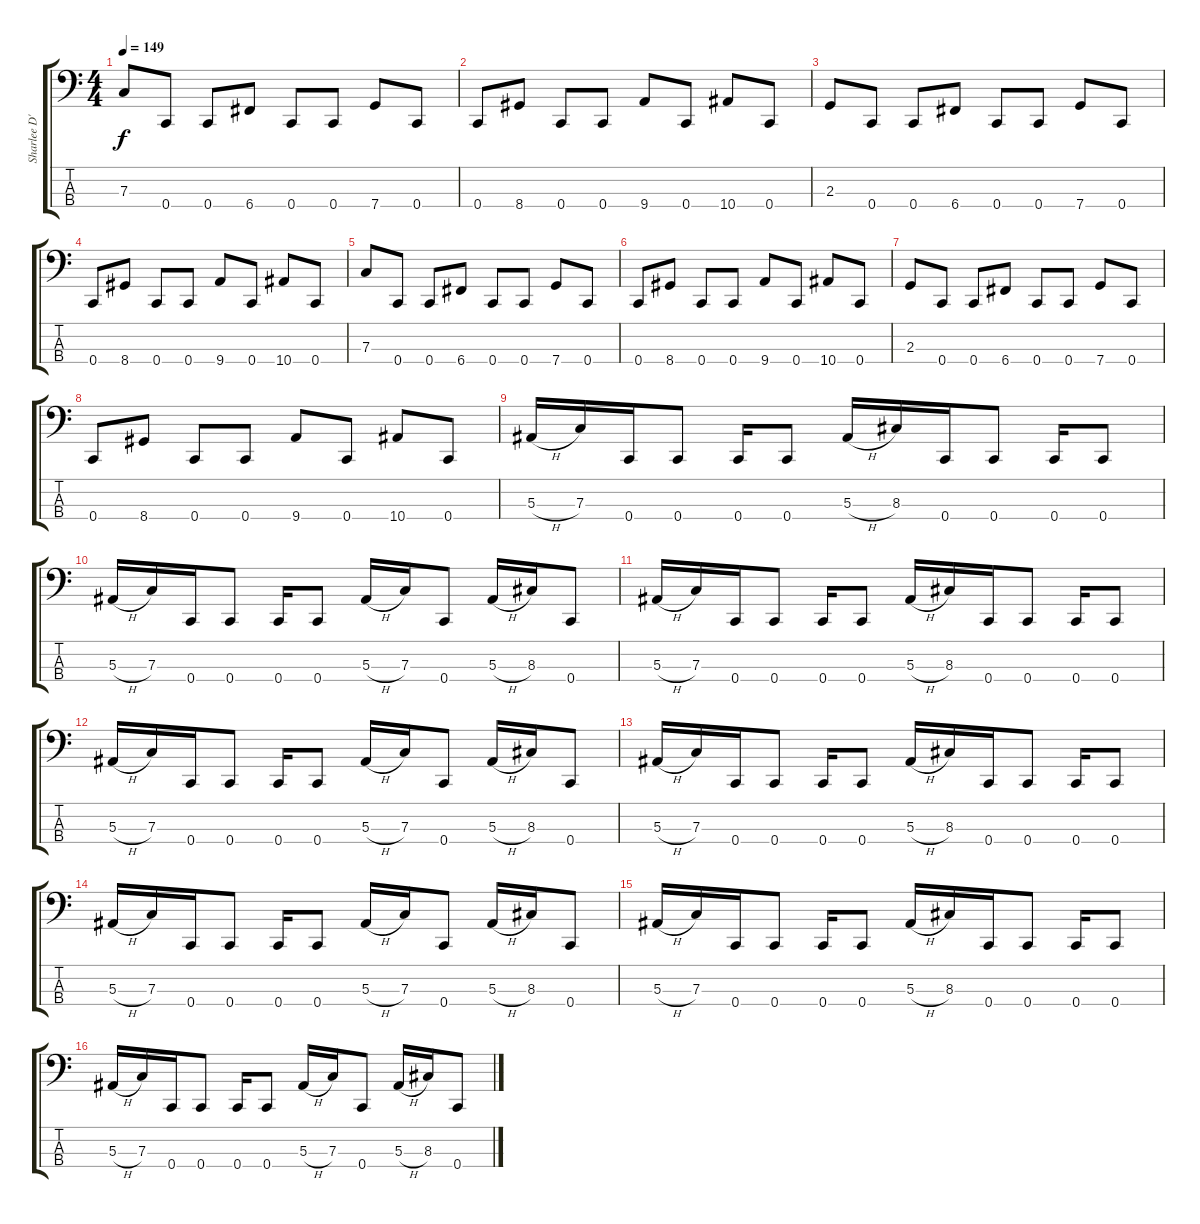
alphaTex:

\track ("Sharlee D'Angelo" "Sharlee D'") {instrument electricbassfinger}
\staff {score tabs}
\tuning (Eb2 Bb1 F1 C1) {hide}
\ts (4 4)
\tempo 149
\clef f4
\ks c
7.3.8{dy f} 0.4.8 0.4.8 6.4.8 0.4.8 0.4.8 7.4.8 0.4.8 |
0.4.8 8.4.8 0.4.8 0.4.8 9.4.8 0.4.8 10.4.8 0.4.8 |
2.3.8 0.4.8 0.4.8 6.4.8 0.4.8 0.4.8 7.4.8 0.4.8 |
0.4.8 8.4.8 0.4.8 0.4.8 9.4.8 0.4.8 10.4.8 0.4.8 |
7.3.8 0.4.8 0.4.8 6.4.8 0.4.8 0.4.8 7.4.8 0.4.8 |
0.4.8 8.4.8 0.4.8 0.4.8 9.4.8 0.4.8 10.4.8 0.4.8 |
2.3.8 0.4.8 0.4.8 6.4.8 0.4.8 0.4.8 7.4.8 0.4.8 |
0.4.8 8.4.8 0.4.8 0.4.8 9.4.8 0.4.8 10.4.8 0.4.8 |
5.3{h}.16 7.3.16 0.4.16 0.4.8 0.4.16 0.4.8 5.3{h}.16 8.3.16 0.4.16 0.4.8 0.4.16 0.4.8 |
5.3{h}.16 7.3.16 0.4.16 0.4.8 0.4.16 0.4.8 5.3{h}.16 7.3.16 0.4.8 5.3{h}.16 8.3.16 0.4.8 |
5.3{h}.16 7.3.16 0.4.16 0.4.8 0.4.16 0.4.8 5.3{h}.16 8.3.16 0.4.16 0.4.8 0.4.16 0.4.8 |
5.3{h}.16 7.3.16 0.4.16 0.4.8 0.4.16 0.4.8 5.3{h}.16 7.3.16 0.4.8 5.3{h}.16 8.3.16 0.4.8 |
5.3{h}.16 7.3.16 0.4.16 0.4.8 0.4.16 0.4.8 5.3{h}.16 8.3.16 0.4.16 0.4.8 0.4.16 0.4.8 |
5.3{h}.16 7.3.16 0.4.16 0.4.8 0.4.16 0.4.8 5.3{h}.16 7.3.16 0.4.8 5.3{h}.16 8.3.16 0.4.8 |
5.3{h}.16 7.3.16 0.4.16 0.4.8 0.4.16 0.4.8 5.3{h}.16 8.3.16 0.4.16 0.4.8 0.4.16 0.4.8 |
5.3{h}.16 7.3.16 0.4.16 0.4.8 0.4.16 0.4.8 5.3{h}.16 7.3.16 0.4.8 5.3{h}.16 8.3.16 0.4.8
